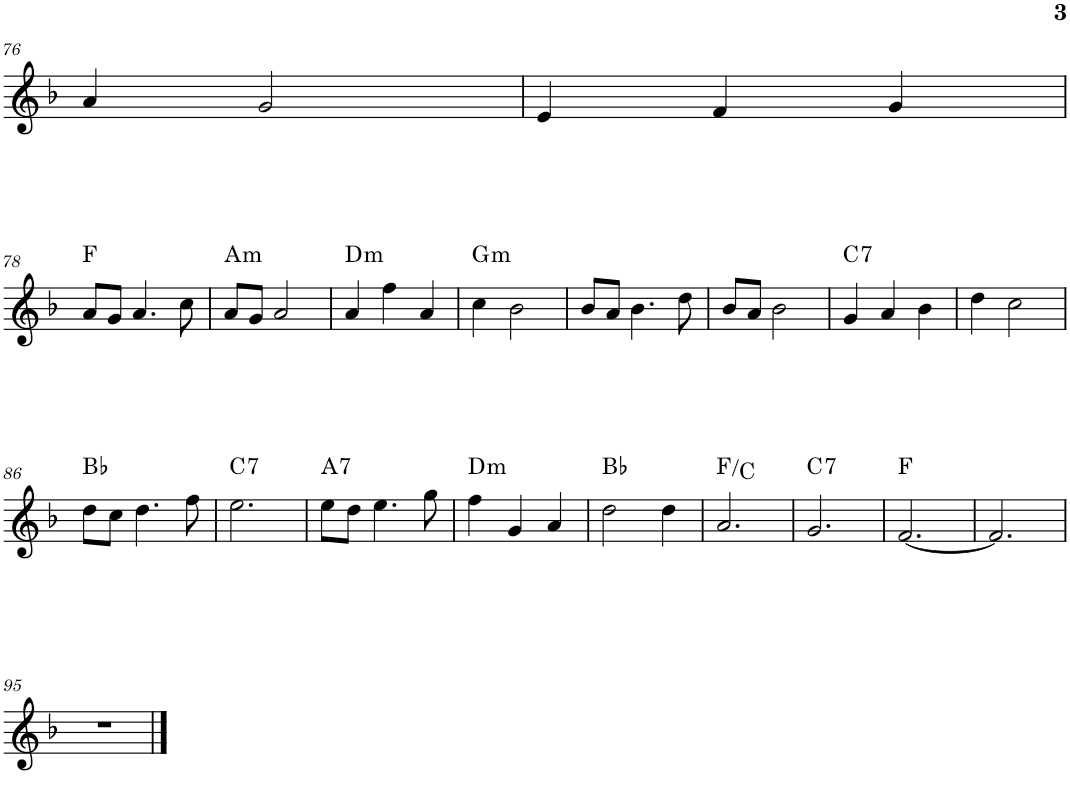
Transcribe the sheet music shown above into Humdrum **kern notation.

**kern	**harte
*part1	*part1
*staff1	*
*I"Piano	*
*I'Pno.	*
!!LO:PB:g=z
*clefG2	*
*k[b-]	*
*M3/4	*
=76	=76
4a/	.
2g/	.
=77	=77
4e/	.
4f/	.
4g/	.
!!LO:LB:g=z
=78	=78
8a/L	F:maj
8g/J	.
4.a/	.
8cc\	.
=79	=79
!	!LO:H:kt=m
8a/L	A:min
8g/J	.
2a/	.
=80	=80
!	!LO:H:kt=m
4a/	D:min
4ff\	.
4a/	.
=81	=81
!	!LO:H:kt=m
4cc\	G:min
2b-\	.
=82	=82
8b-/L	.
8a/J	.
4.b-\	.
8dd\	.
=83	=83
8b-/L	.
8a/J	.
2b-\	.
=84	=84
!	!LO:H:kt=7
4g/	C:7
4a/	.
4b-\	.
=85	=85
4dd\	.
2cc\	.
!!LO:LB:g=z
=86	=86
8dd\L	Bb:maj
8cc\J	.
4.dd\	.
8ff\	.
=87	=87
!	!LO:H:kt=7
2.ee\	C:7
=88	=88
!	!LO:H:kt=7
8ee\L	A:7
8dd\J	.
4.ee\	.
8gg\	.
=89	=89
!	!LO:H:kt=m
4ff\	D:min
4g/	.
4a/	.
=90	=90
2dd\	Bb:maj
4dd\	.
=91	=91
2.a/	F:maj/5
=92	=92
!	!LO:H:kt=7
2.g/	C:7
=93	=93
[2.f/	F:maj
=94	=94
2.f/]	.
!!LO:LB:g=z
=95	=95
2.r	.
==	==
*-	*-
